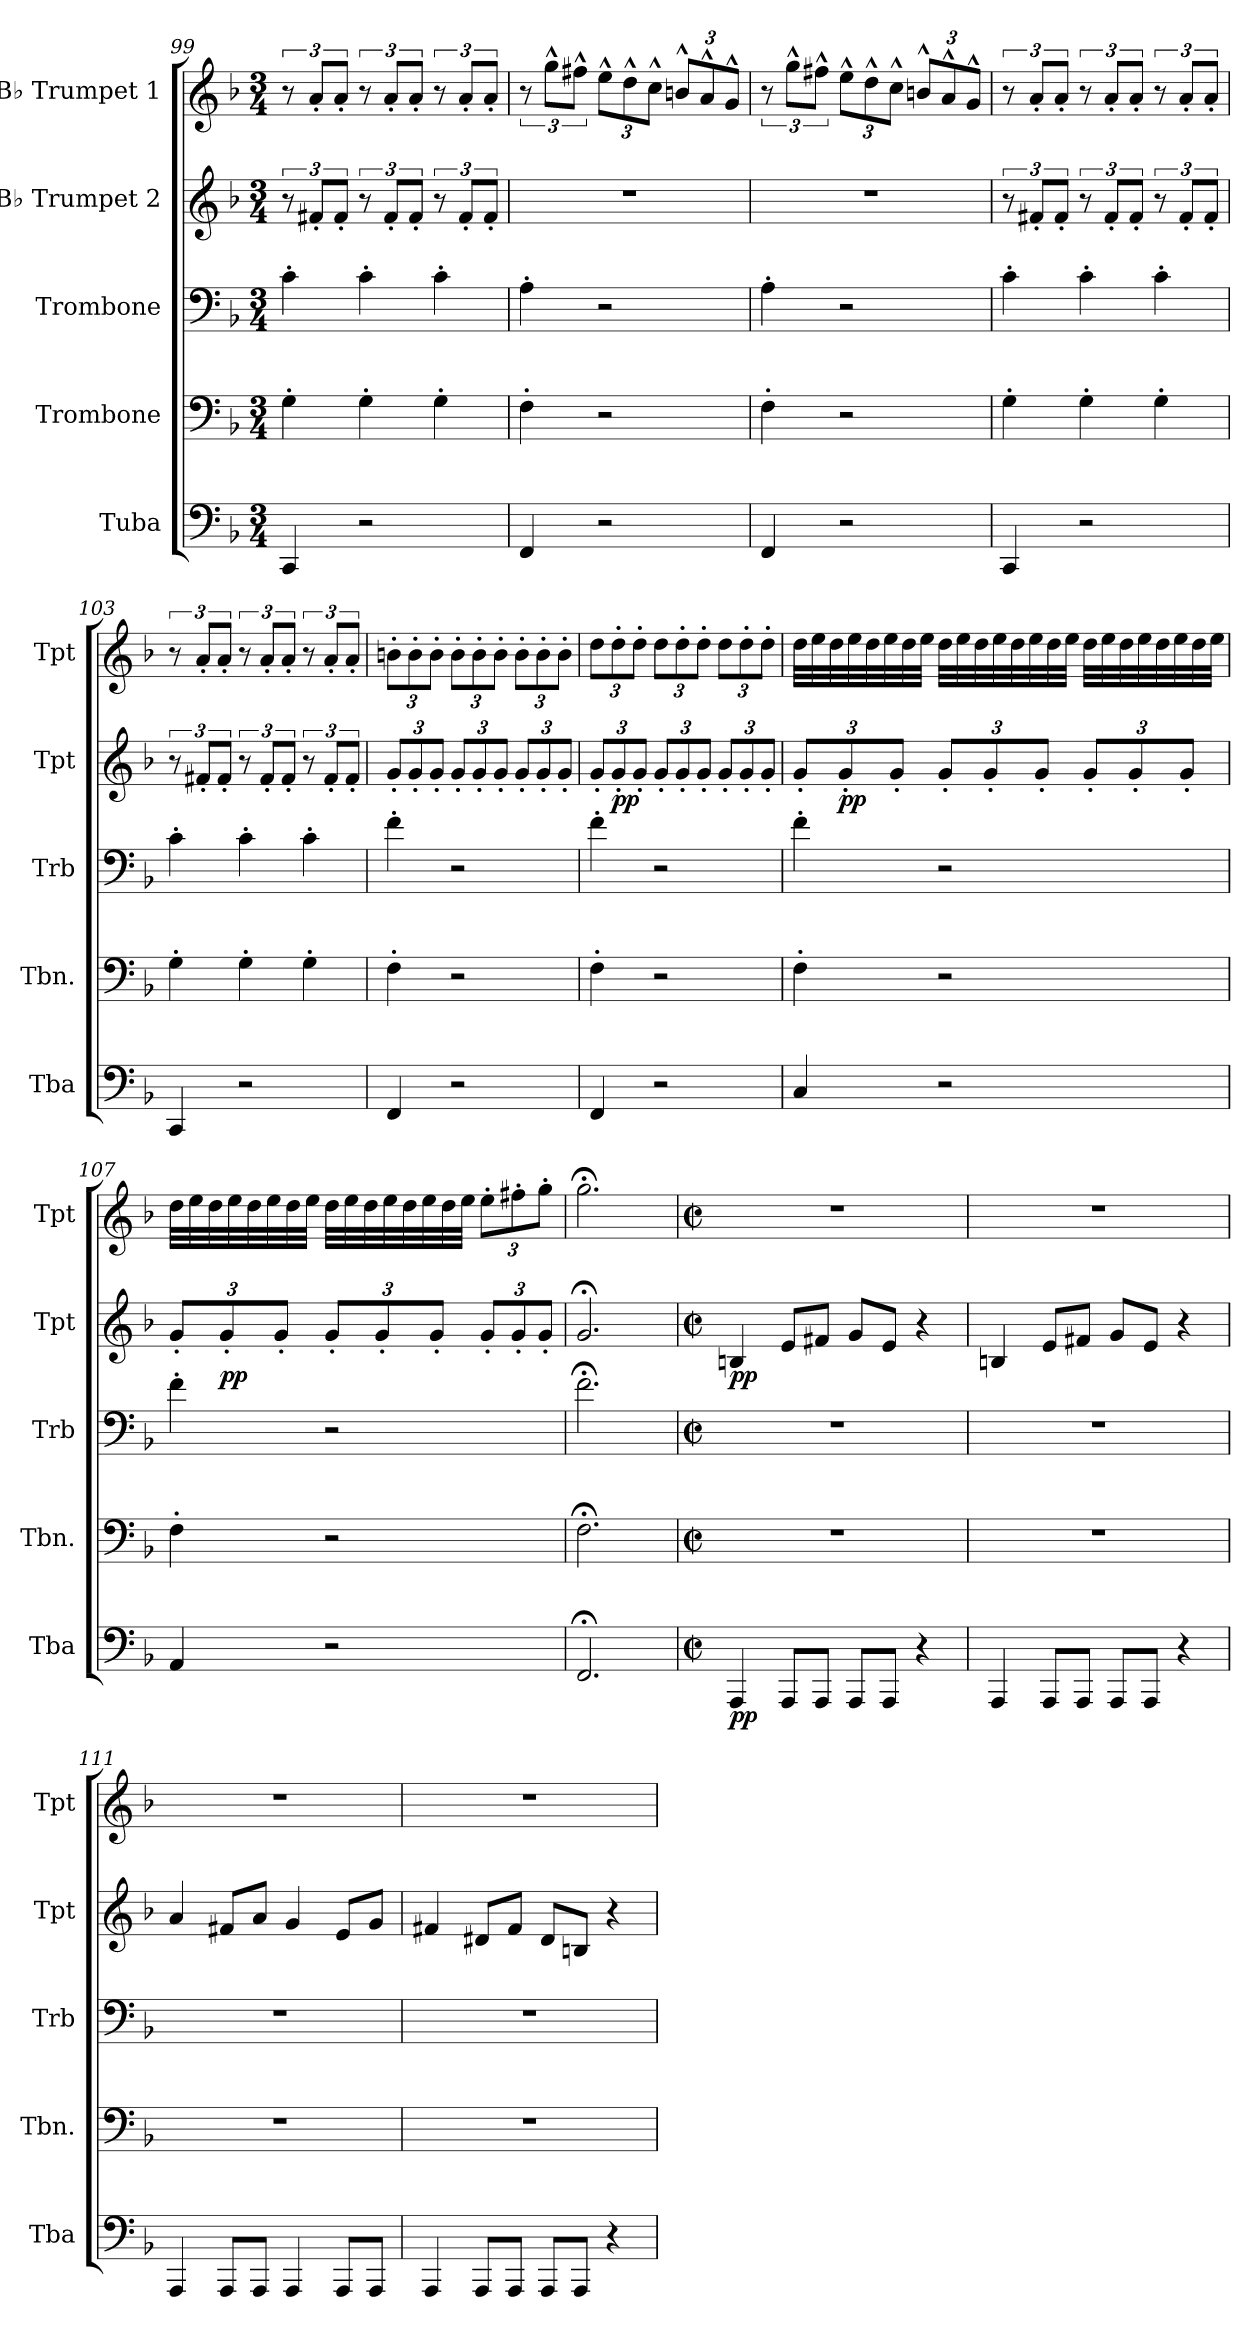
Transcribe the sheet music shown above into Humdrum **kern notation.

**kern	**dynam	**kern	**kern	**kern	**dynam	**kern
*part5	*part5	*part4	*part3	*part2	*part2	*part1
*staff5	*staff5	*staff4	*staff3	*staff2	*staff2	*staff1
*I"Tuba	*	*I"Trombone	*I"Trombone	*I"B♭ Trumpet 2	*	*I"B♭ Trumpet 1
*I'Tba	*	*I'Tbn.	*I'Trb	*I'Tpt	*	*I'Tpt
*clefF4	*	*clefF4	*clefF4	*clefG2	*	*clefG2
*	*	*	*	*ITrd1c2	*	*ITrd1c2
*k[b-]	*	*k[b-]	*k[b-]	*k[b-e-a-]	*	*k[b-e-a-]
*M3/4	*	*M3/4	*M3/4	*M3/4	*	*M3/4
=99	=99	=99	=99	=99	=99	=99
4CC/	.	4G'\	4c'\	12r	.	12r
.	.	.	.	12en'/L	.	12g'/L
.	.	.	.	12e'/J	.	12g'/J
2r	.	4G'\	4c'\	12r	.	12r
.	.	.	.	12e'/L	.	12g'/L
.	.	.	.	12e'/J	.	12g'/J
.	.	4G'\	4c'\	12r	.	12r
.	.	.	.	12e'/L	.	12g'/L
.	.	.	.	12e'/J	.	12g'/J
!!LO:LB:g=z
=100	=100	=100	=100	=100	=100	=100
4FF/	.	4F'\	4A'\	2.r	.	12r
.	.	.	.	.	.	12ff^^\L
.	.	.	.	.	.	12een^^\J
*	*	*	*	*	*	*Xbrackettup
2r	.	2r	2r	.	.	12dd^^\L
.	.	.	.	.	.	12cc^^\
.	.	.	.	.	.	12b-^^\J
.	.	.	.	.	.	12an^^/L
.	.	.	.	.	.	12g^^/
.	.	.	.	.	.	12f^^/J
=101	=101	=101	=101	=101	=101	=101
*	*	*	*	*	*	*brackettup
4FF/	.	4F'\	4A'\	2.r	.	12r
.	.	.	.	.	.	12ff^^\L
.	.	.	.	.	.	12een^^\J
*	*	*	*	*	*	*Xbrackettup
2r	.	2r	2r	.	.	12dd^^\L
.	.	.	.	.	.	12cc^^\
.	.	.	.	.	.	12b-^^\J
.	.	.	.	.	.	12an^^/L
.	.	.	.	.	.	12g^^/
.	.	.	.	.	.	12f^^/J
=102	=102	=102	=102	=102	=102	=102
*	*	*	*	*	*	*brackettup
4CC/	.	4G'\	4c'\	12r	.	12r
.	.	.	.	12en'/L	.	12g'/L
.	.	.	.	12e'/J	.	12g'/J
2r	.	4G'\	4c'\	12r	.	12r
.	.	.	.	12e'/L	.	12g'/L
.	.	.	.	12e'/J	.	12g'/J
.	.	4G'\	4c'\	12r	.	12r
.	.	.	.	12e'/L	.	12g'/L
.	.	.	.	12e'/J	.	12g'/J
=103	=103	=103	=103	=103	=103	=103
4CC/	.	4G'\	4c'\	12r	.	12r
.	.	.	.	12en'/L	.	12g'/L
.	.	.	.	12e'/J	.	12g'/J
2r	.	4G'\	4c'\	12r	.	12r
.	.	.	.	12e'/L	.	12g'/L
.	.	.	.	12e'/J	.	12g'/J
.	.	4G'\	4c'\	12r	.	12r
.	.	.	.	12e'/L	.	12g'/L
.	.	.	.	12e'/J	.	12g'/J
!!LO:PB:g=z
=104	=104	=104	=104	=104	=104	=104
*	*	*	*	*Xbrackettup	*	*Xbrackettup
4FF/	.	4F'\	4f'\	12f'/L	.	12an'\L
.	.	.	.	12f'/	.	12a'\
.	.	.	.	12f'/J	.	12a'\J
2r	.	2r	2r	12f'/L	.	12a'\L
.	.	.	.	12f'/	.	12a'\
.	.	.	.	12f'/J	.	12a'\J
.	.	.	.	12f'/L	.	12a'\L
.	.	.	.	12f'/	.	12a'\
.	.	.	.	12f'/J	.	12a'\J
=105	=105	=105	=105	=105	=105	=105
4FF/	.	4F'\	4f'\	12f'/L	.	12cc\L
!	!	!	!	!	!LO:DY:b	!
.	.	.	.	12f'/	pp	12cc'\
.	.	.	.	12f'/J	.	12cc'\J
2r	.	2r	2r	12f'/L	.	12cc\L
.	.	.	.	12f'/	.	12cc'\
.	.	.	.	12f'/J	.	12cc'\J
.	.	.	.	12f'/L	.	12cc\L
.	.	.	.	12f'/	.	12cc'\
.	.	.	.	12f'/J	.	12cc'\J
=106	=106	=106	=106	=106	=106	=106
4C/	.	4F'\	4f'\	12f'/L	.	32cc\LLL
.	.	.	.	.	.	32dd\
.	.	.	.	.	.	32cc\
!	!	!	!	!	!LO:DY:b	!
.	.	.	.	12f'/	pp	.
.	.	.	.	.	.	32dd\
.	.	.	.	.	.	32cc\
.	.	.	.	.	.	32dd\
.	.	.	.	12f'/J	.	.
.	.	.	.	.	.	32cc\
.	.	.	.	.	.	32dd\JJJ
2r	.	2r	2r	12f'/L	.	32cc\LLL
.	.	.	.	.	.	32dd\
.	.	.	.	.	.	32cc\
.	.	.	.	12f'/	.	.
.	.	.	.	.	.	32dd\
.	.	.	.	.	.	32cc\
.	.	.	.	.	.	32dd\
.	.	.	.	12f'/J	.	.
.	.	.	.	.	.	32cc\
.	.	.	.	.	.	32dd\JJJ
.	.	.	.	12f'/L	.	32cc\LLL
.	.	.	.	.	.	32dd\
.	.	.	.	.	.	32cc\
.	.	.	.	12f'/	.	.
.	.	.	.	.	.	32dd\
.	.	.	.	.	.	32cc\
.	.	.	.	.	.	32dd\
.	.	.	.	12f'/J	.	.
.	.	.	.	.	.	32cc\
.	.	.	.	.	.	32dd\JJJ
!!LO:LB:g=z
=107	=107	=107	=107	=107	=107	=107
4AA/	.	4F'\	4f'\	12f'/L	.	32cc\LLL
.	.	.	.	.	.	32dd\
.	.	.	.	.	.	32cc\
!	!	!	!	!	!LO:DY:b	!
.	.	.	.	12f'/	pp	.
.	.	.	.	.	.	32dd\
.	.	.	.	.	.	32cc\
.	.	.	.	.	.	32dd\
.	.	.	.	12f'/J	.	.
.	.	.	.	.	.	32cc\
.	.	.	.	.	.	32dd\JJJ
2r	.	2r	2r	12f'/L	.	32cc\LLL
.	.	.	.	.	.	32dd\
.	.	.	.	.	.	32cc\
.	.	.	.	12f'/	.	.
.	.	.	.	.	.	32dd\
.	.	.	.	.	.	32cc\
.	.	.	.	.	.	32dd\
.	.	.	.	12f'/J	.	.
.	.	.	.	.	.	32cc\
.	.	.	.	.	.	32dd\JJJ
.	.	.	.	12f'/L	.	12dd'\L
.	.	.	.	12f'/	.	12een'\
.	.	.	.	12f'/J	.	12ff'\J
=108	=108	=108	=108	=108	=108	=108
2.FF;</	.	2.F;<\	2.f;<\	2.f;</	.	2.ff;<\
=109	=109	=109	=109	=109	=109	=109
*M2/2	*	*M2/2	*M2/2	*M2/2	*	*M2/2
*met(c|)	*	*met(c|)	*met(c|)	*met(c|)	*	*met(c|)
*	*	*	*	*	*	*MM160
!	!LO:DY:b	!	!	!	!LO:DY:b	!
4AAA/	pp	1r	1r	4An/	pp	1r
8AAA/L	.	.	.	8d/L	.	.
8AAA/J	.	.	.	8en/J	.	.
8AAA/L	.	.	.	8f/L	.	.
8AAA/J	.	.	.	8d/J	.	.
4r	.	.	.	4r	.	.
=110	=110	=110	=110	=110	=110	=110
4AAA/	.	1r	1r	4An/	.	1r
8AAA/L	.	.	.	8d/L	.	.
8AAA/J	.	.	.	8en/J	.	.
8AAA/L	.	.	.	8f/L	.	.
8AAA/J	.	.	.	8d/J	.	.
4r	.	.	.	4r	.	.
!!LO:PB:g=z
=111	=111	=111	=111	=111	=111	=111
4AAA/	.	1r	1r	4g/	.	1r
8AAA/L	.	.	.	8en/L	.	.
8AAA/J	.	.	.	8g/J	.	.
4AAA/	.	.	.	4f/	.	.
8AAA/L	.	.	.	8d/L	.	.
8AAA/J	.	.	.	8f/J	.	.
=112	=112	=112	=112	=112	=112	=112
4AAA/	.	1r	1r	4en/	.	1r
8AAA/L	.	.	.	8c#X/L	.	.
8AAA/J	.	.	.	8e/J	.	.
8AAA/L	.	.	.	8c#/L	.	.
8AAA/J	.	.	.	8An/J	.	.
4r	.	.	.	4r	.	.
=	=	=	=	=	=	=
*-	*-	*-	*-	*-	*-	*-
